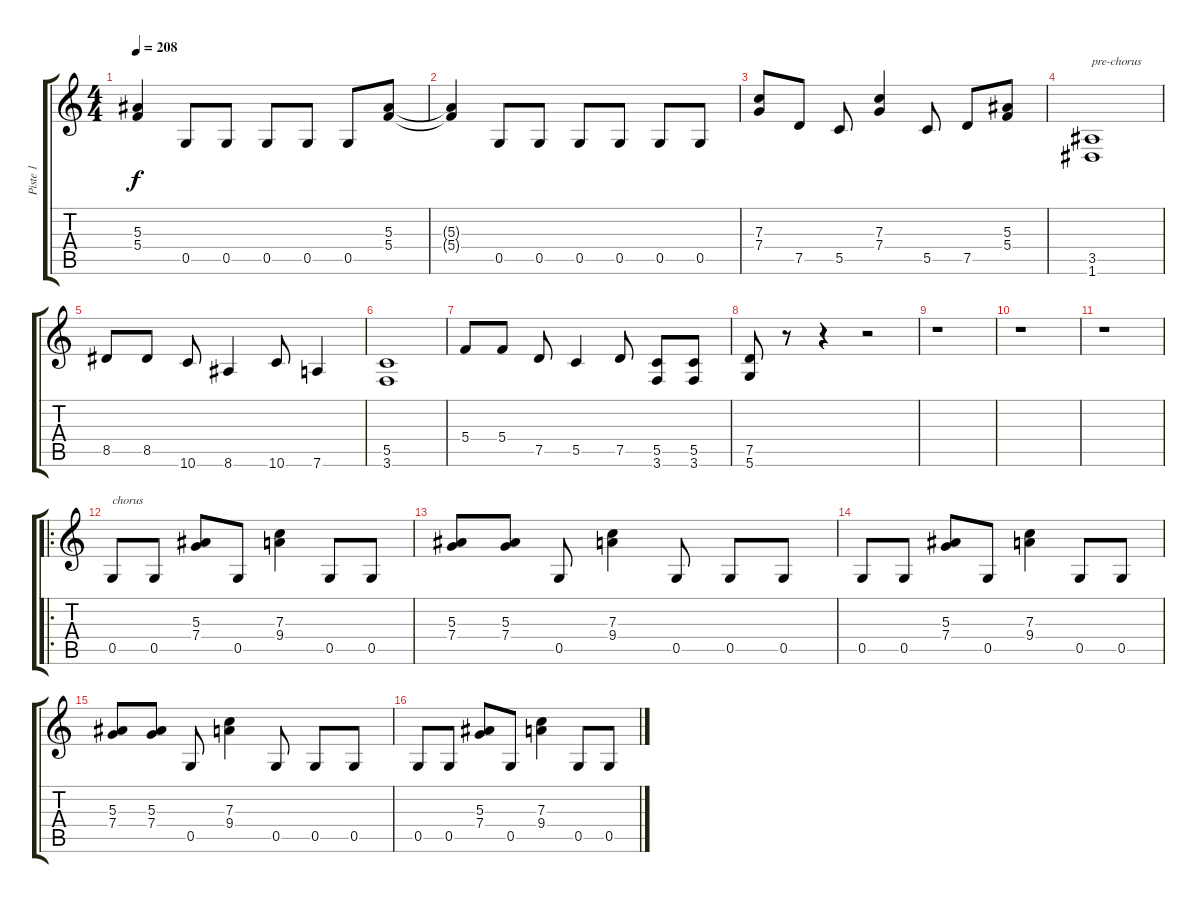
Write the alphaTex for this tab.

\track ("Piste 1" "Piste 1") {instrument distortionguitar}
\staff {score tabs}
\tuning (D4 A3 F3 C3 G2 D2) {hide}
\ts (4 4)
\tempo 208
\clef g2
\ks c
(5.3{t} 5.4{t}).4{dy f} 0.5.8 0.5.8 0.5.8 0.5.8 0.5.8 (5.3 5.4).8 |
(5.3{t} 5.4{t}).4 0.5.8 0.5.8 0.5.8 0.5.8 0.5.8 0.5.8 |
(7.3 7.4).8 7.5.8 5.5.8 (7.3 7.4).4 5.5.8 7.5.8 (5.3 5.4).8 |
(3.5 1.6).1{txt "pre-chorus"} |
8.5.8 8.5.8 10.6.8 8.6.4 10.6.8 7.6.4 |
(5.5 3.6).1 |
5.4.8 5.4.8 7.5.8 5.5.4 7.5.8 (5.5 3.6).8 (5.5 3.6).8 |
(7.5 5.6).8 r.8 r.4 r.2 |
r.1 |
r.1 |
r.1 |
\ro
0.5.8{txt "chorus"} 0.5.8 (5.3 7.4).8 0.5.8 (7.3 9.4).4 0.5.8 0.5.8 |
(5.3 7.4).8 (5.3 7.4).8 0.5.8 (7.3 9.4).4 0.5.8 0.5.8 0.5.8 |
0.5.8 0.5.8 (5.3 7.4).8 0.5.8 (7.3 9.4).4 0.5.8 0.5.8 |
(5.3 7.4).8 (5.3 7.4).8 0.5.8 (7.3 9.4).4 0.5.8 0.5.8 0.5.8 |
0.5.8 0.5.8 (5.3 7.4).8 0.5.8 (7.3 9.4).4 0.5.8 0.5.8
